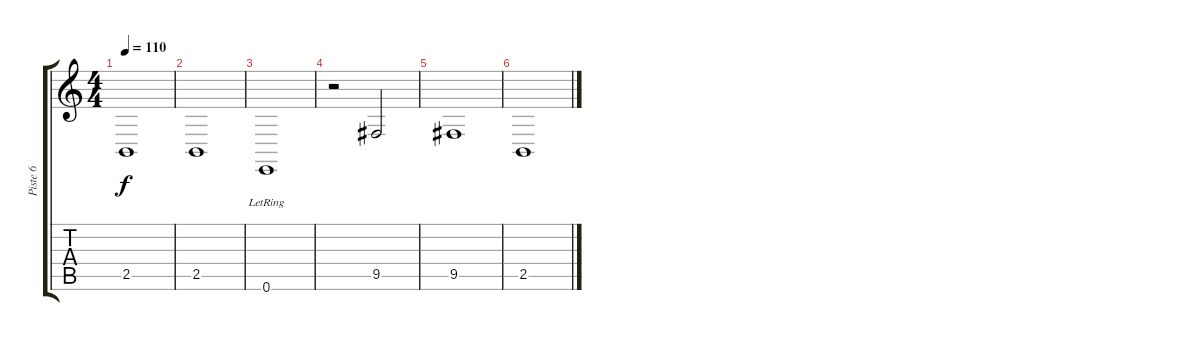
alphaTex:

\track ("Piste 6" "Piste 6") {instrument drawbarorgan}
\staff {score tabs}
\tuning (E4 B3 G3 D3 A2 E2) {hide}
\ts (4 4)
\tempo 110
\clef g2
\ks c
2.5.1{dy f} |
2.5.1 |
0.6{lr}.1 |
r.2 9.5.2 |
9.5.1 |
2.5.1
